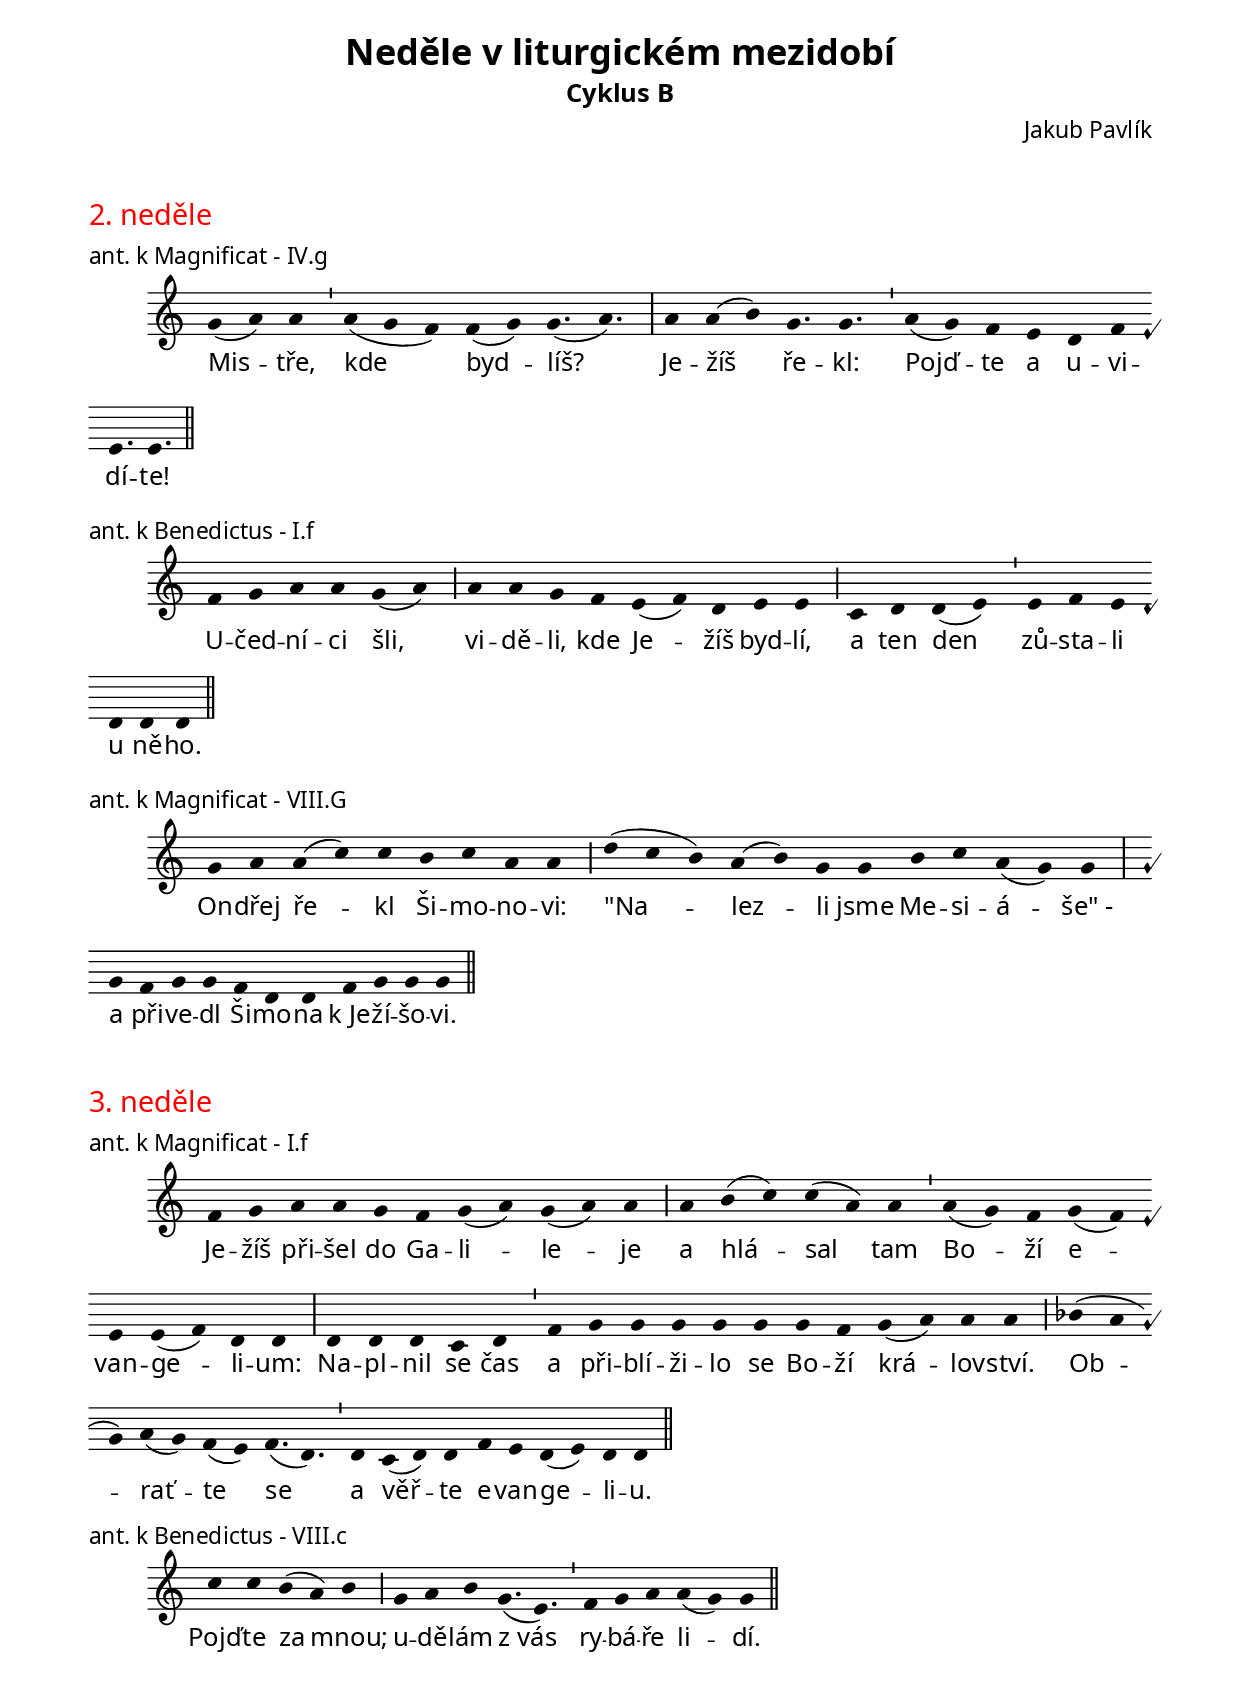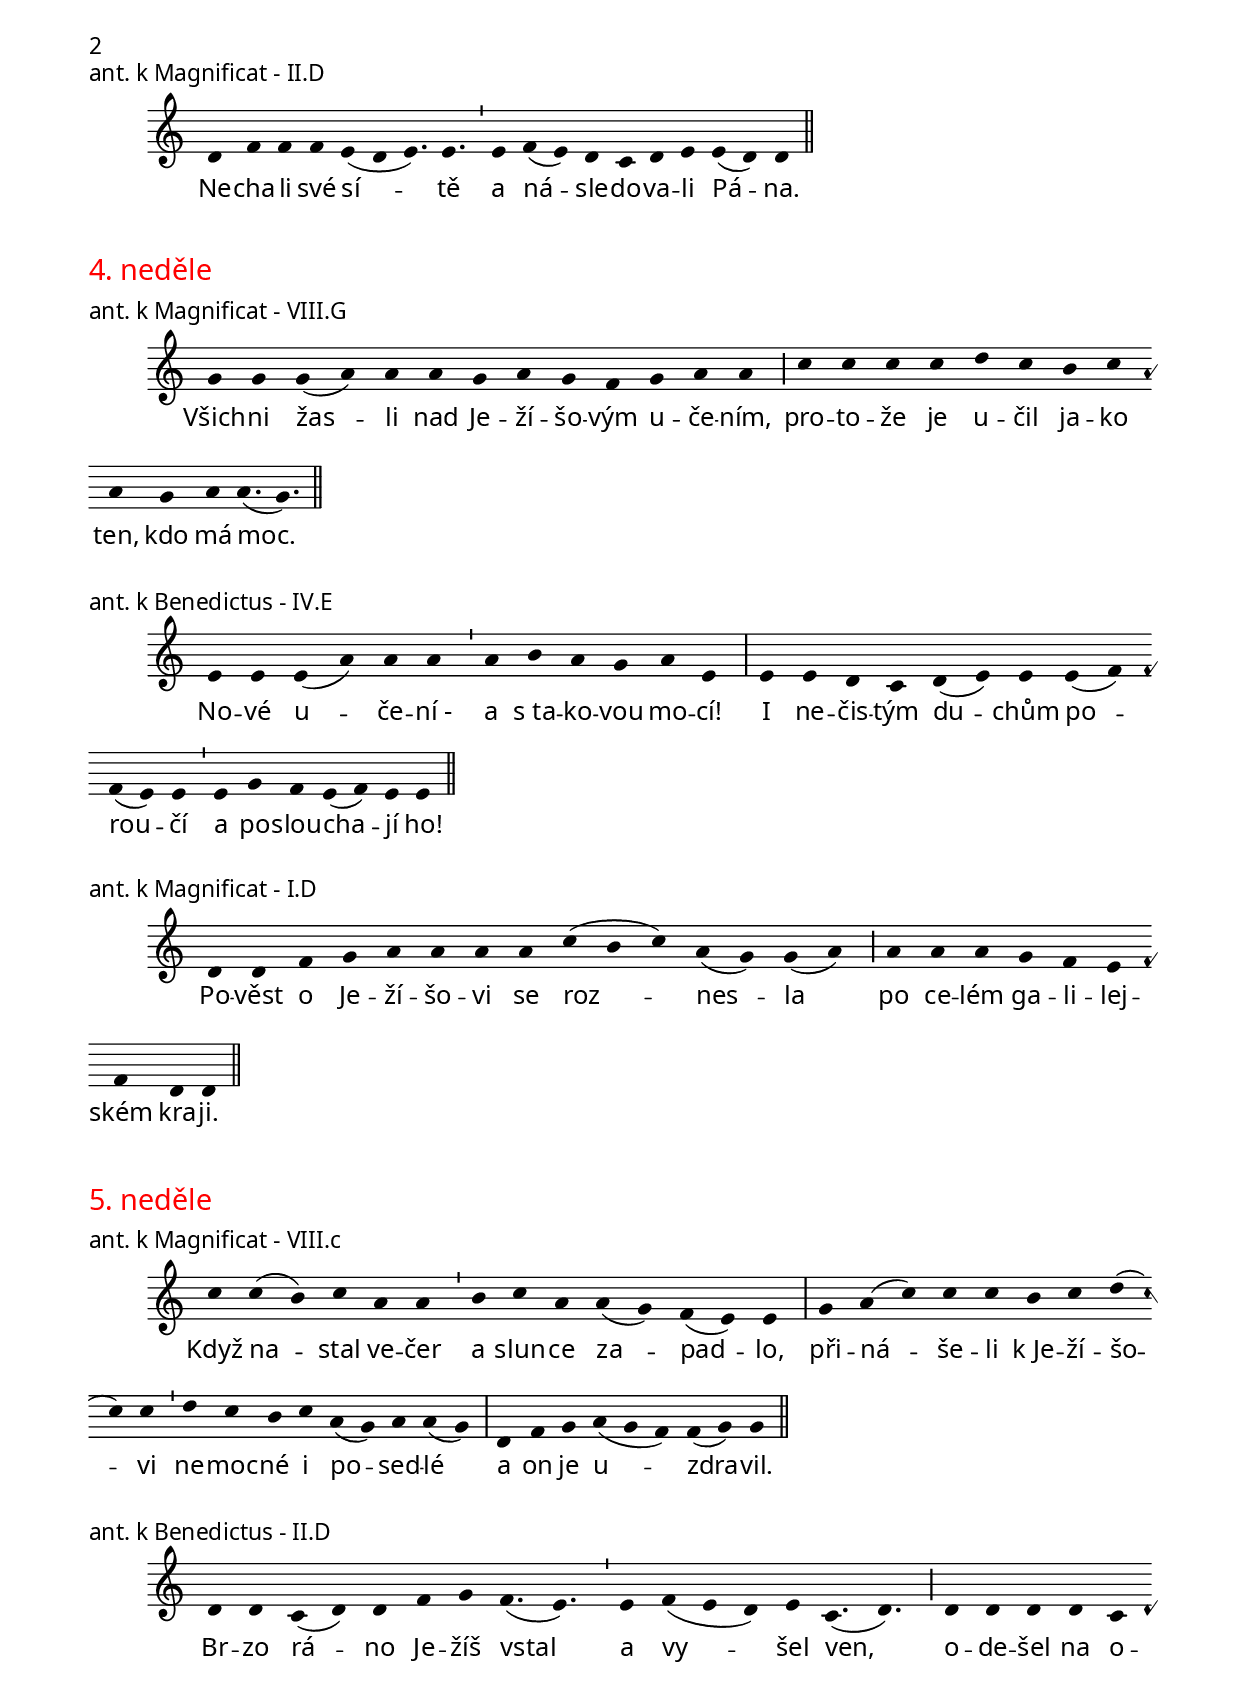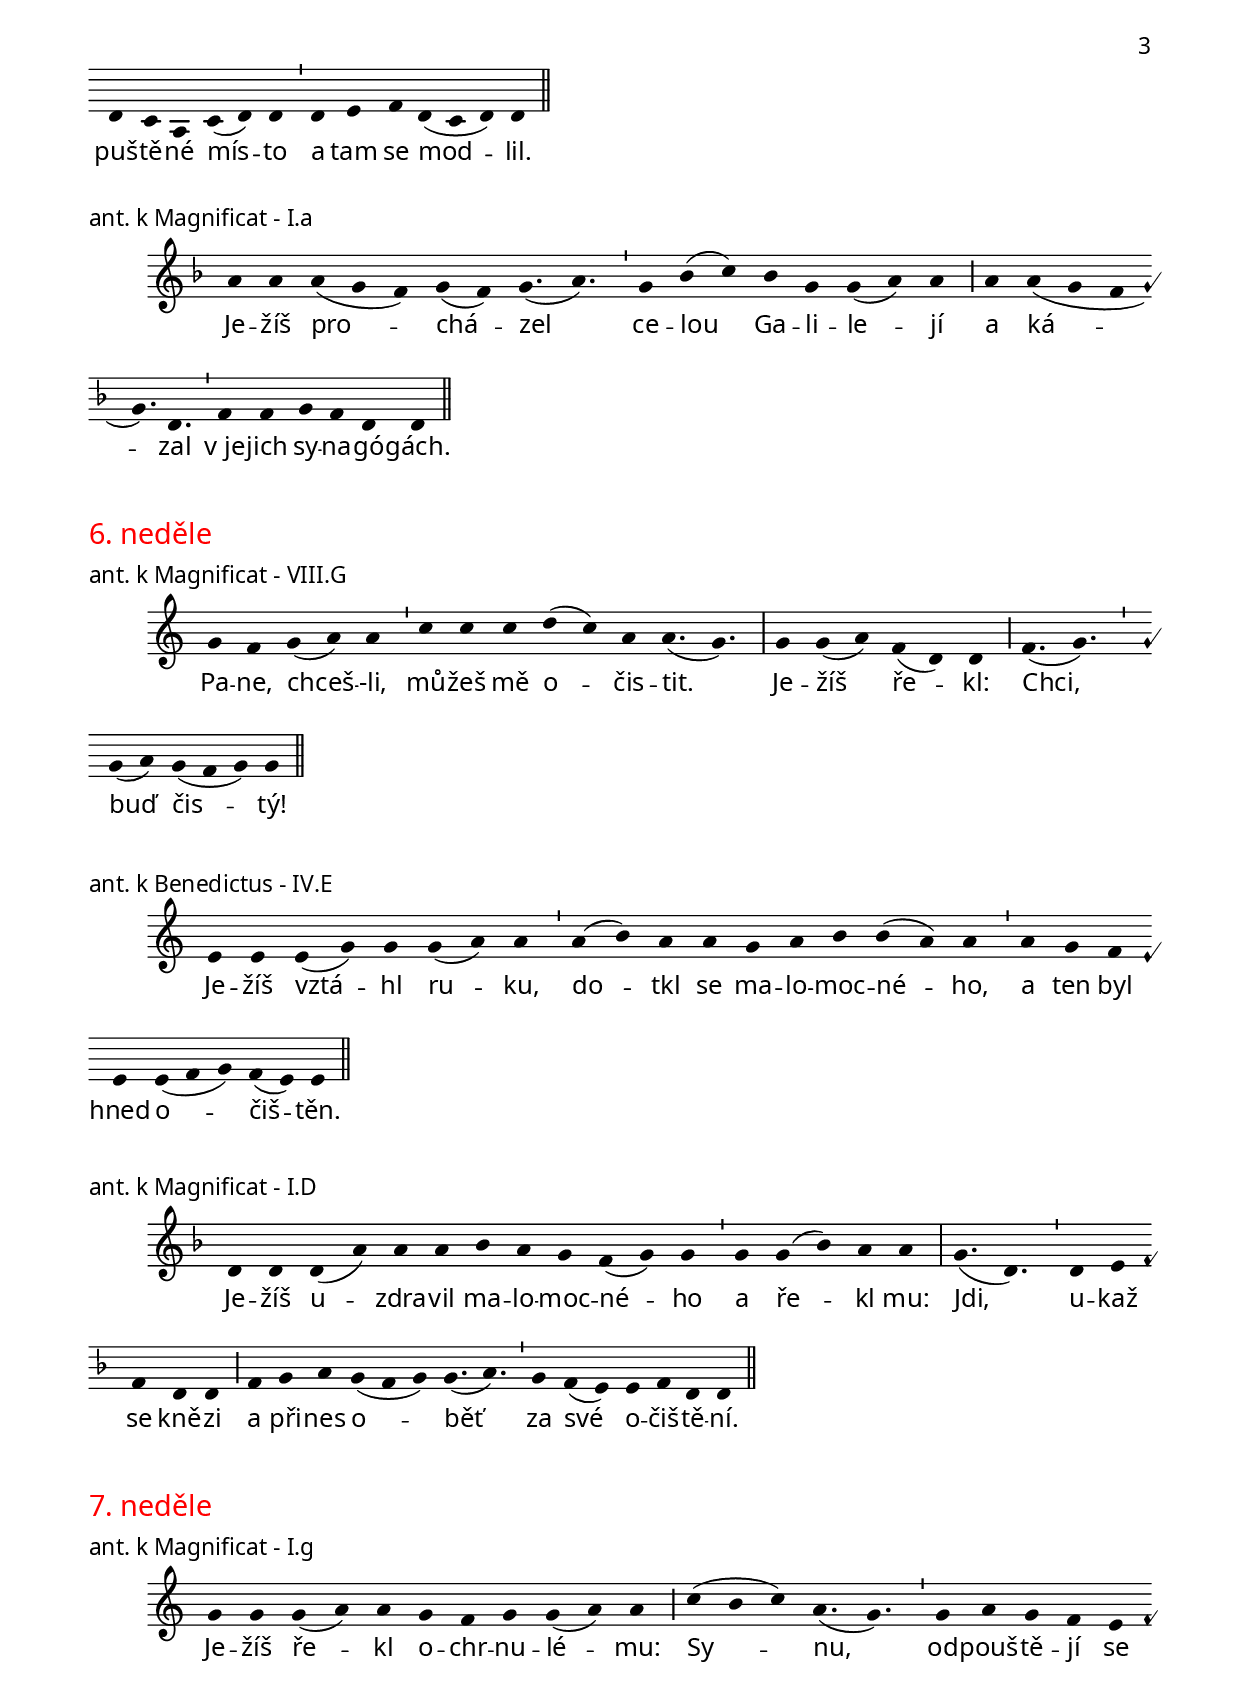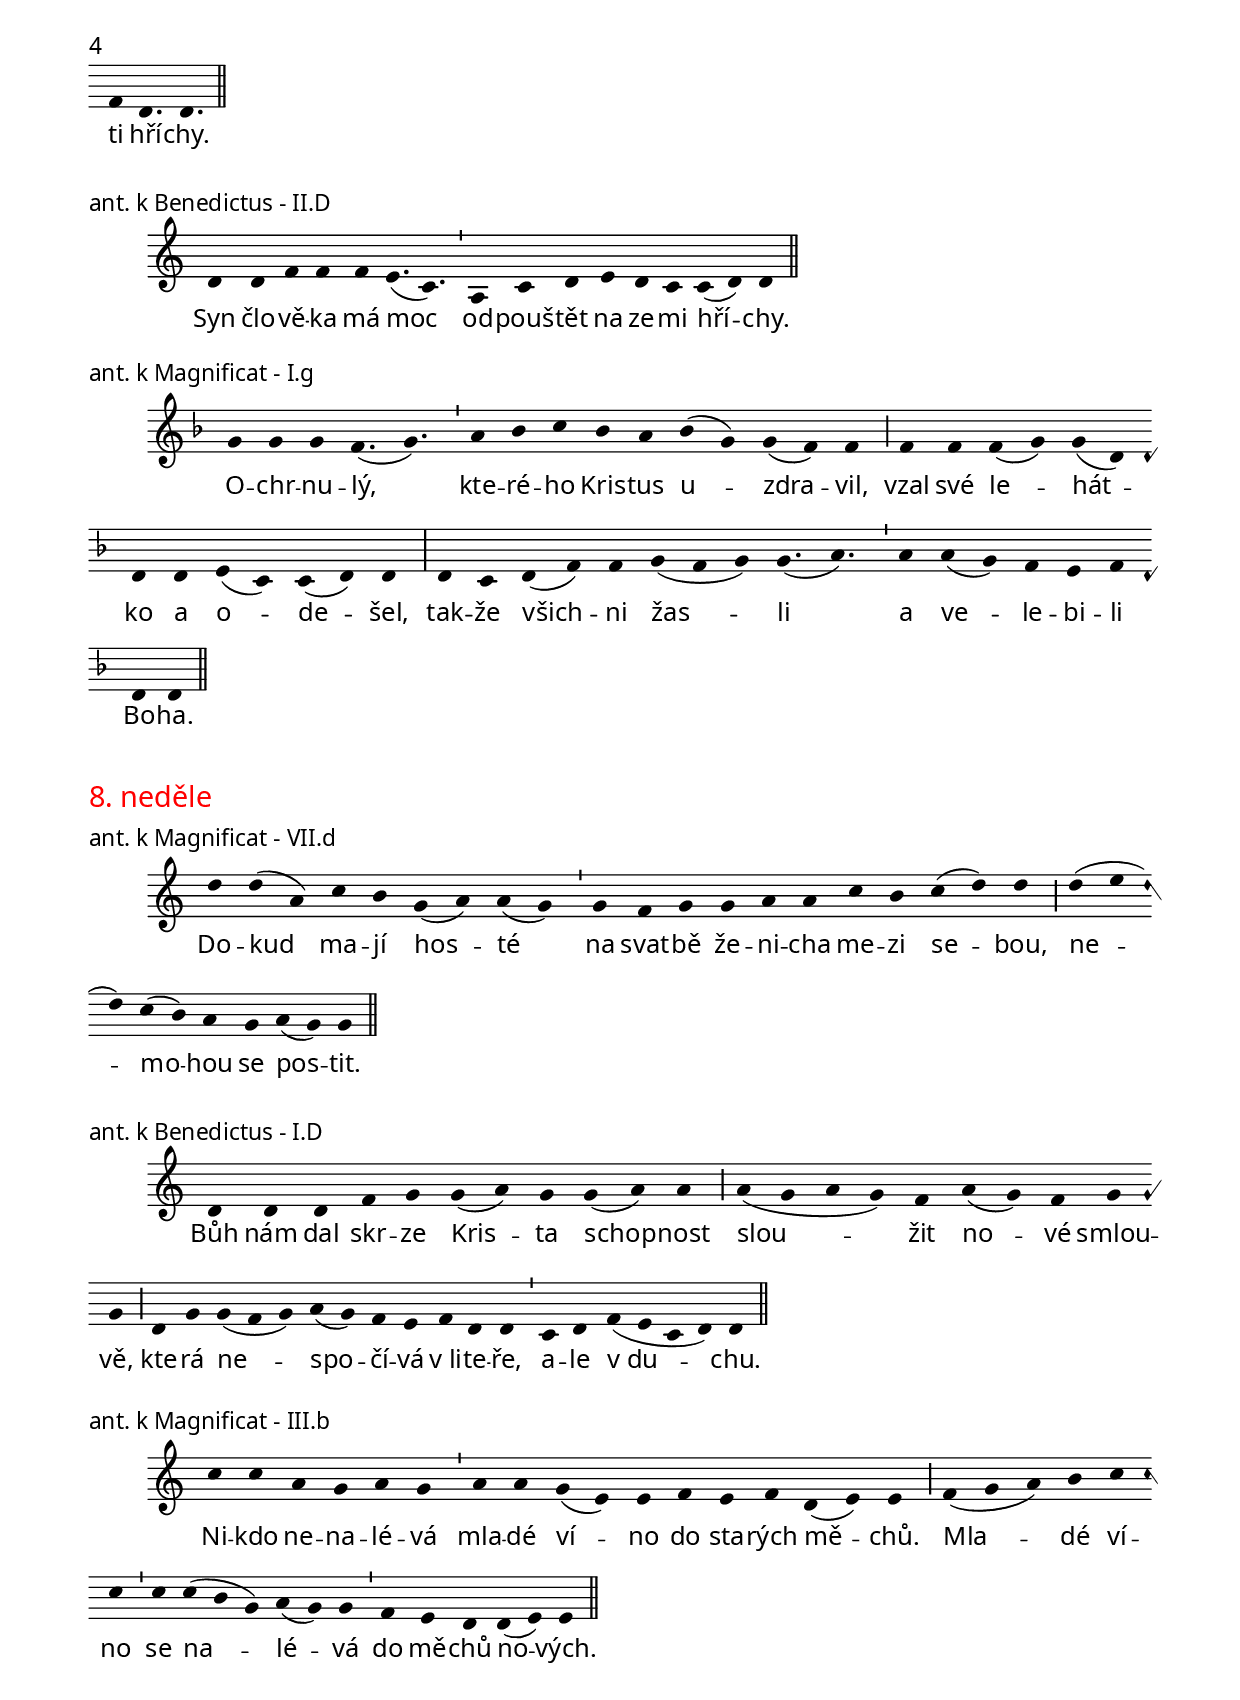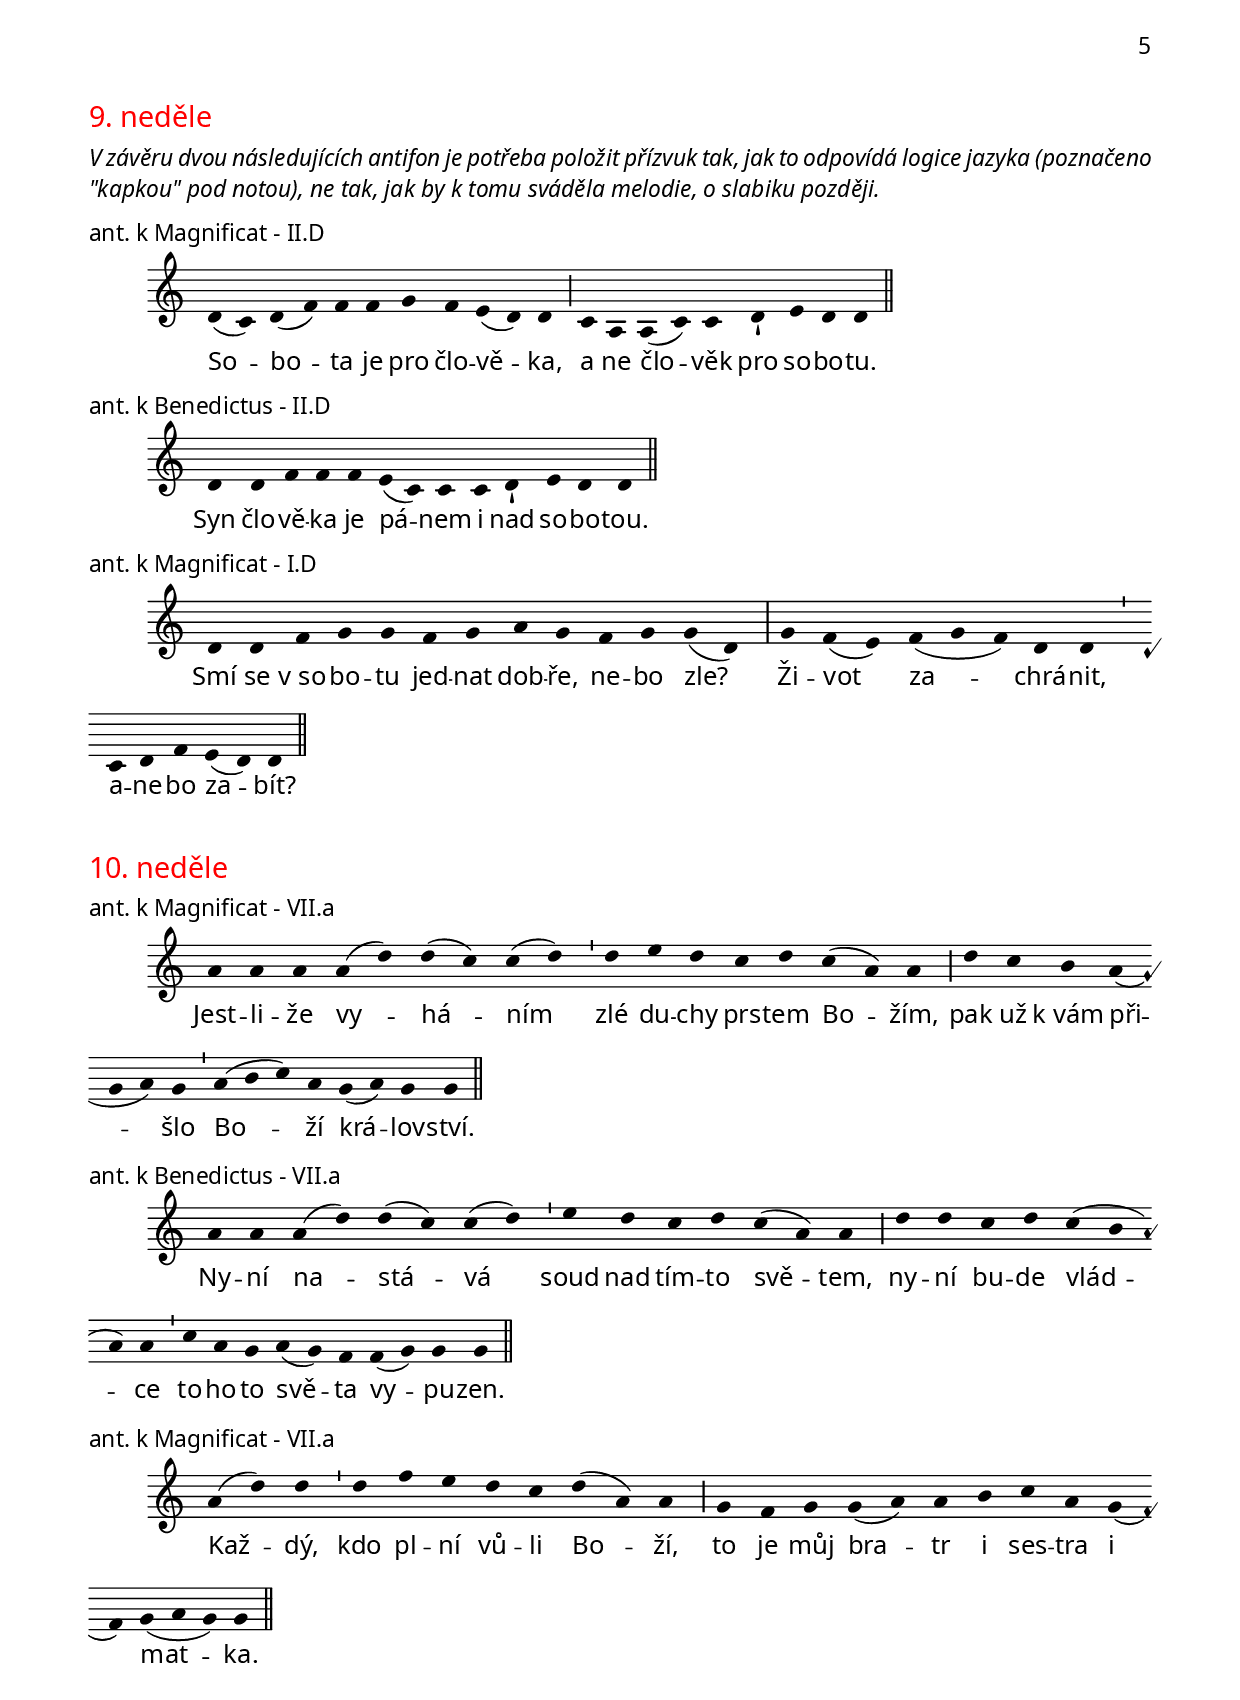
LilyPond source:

\version "2.14.2"

\header {
  title = "Neděle v liturgickém mezidobí"
  composer = "Jakub Pavlík"
}

\include "spolecne.ly"

\bookpart {
  \header {
    subtitle = "Cyklus B"
  }

  %{
  \markup {\nadpisDen {"X. neděle"}}
  
  \score {
    \relative c' {
      \choralniRezim

    }
    \addlyrics {

    }
    \header {
      quid = "ant. k"
      modus = ""
      differentia = ""
      psalmus = ""
      id = ""
      piece = \markup {\sestavTitulekBezZalmu}
    }
  }
  %}

  \markup {\nadpisDen {"2. neděle"}}

  \score {
    \relative c'' {
      \choralniRezim
      g( a) a \barMin a( g f) f( g) g4.( a) \barMax
      a4 a( b) g4. g \barMin
      a4( g) f e d f e4. e \barFinalis
    }
    \addlyrics {
      Mis -- tře, kde byd -- líš?
      Je -- žíš ře -- kl:
      Pojď -- te a u -- vi -- dí -- te!
    }
    \header {
      quid = "ant. k Magnificat"
      modus = "IV"
      differentia = "g"
      psalmus = ""
      id = "ne2b-1ne-mag"
      piece = \markup {\sestavTitulekBezZalmu}
    }
  }

  \score {
    \relative c' {
      \choralniRezim
      f4 g a a g( a) \barMaior
      a a g f e( f) d e e \barMaior
      c d d( e) \barMin e f e d d d \barFinalis
    }
    \addlyrics {
      U -- čed -- ní -- ci šli,
      vi -- dě -- li, kde Je -- žíš byd -- lí,
      a ten den zů -- sta -- li u ně -- ho.
    }
    \header {
      quid = "ant. k Benedictus"
      modus = "I"
      differentia = "f"
      psalmus = ""
      id = "ne2b-rch-ben"
      piece = \markup {\sestavTitulekBezZalmu}
    }
  }

  \score {
    \relative c'' {
      \choralniRezim
      g4 a a( c) c b c a a \barMaior
      d( c b) a( b) g g b c a( g) g \barMax
      g f g g f d d f g g g \barFinalis
    }
    \addlyrics {
      On -- dřej ře -- kl Ši -- mo -- no -- vi:
      "\"Na" -- lez -- li jsme Me -- si -- á -- "še\" -"
      a při -- ve -- dl Ši -- mo -- na k_Je -- ží -- šo -- vi.
    }
    \header {
      quid = "ant. k Magnificat"
      modus = "VIII"
      differentia = "G"
      psalmus = ""
      id = "ne2b-ne2-mag"
      piece = \markup {\sestavTitulekBezZalmu}
    }
  }
  
  \markup {\nadpisDen {"3. neděle"}}
    
  \score {
    \relative c' {
      \choralniRezim
      f4 g a a g f g( a) g( a) a \barMaior
      a b( c) c( a) a \barMin 
      a( g) f g( f) e e( f) d d \barMax
      
      d d d c d \barMin
      f g g g g g g f g( a) a a \barMaior
      bes( a g) a( g) f( e) f4.( d) \barMin
      d4 c( d) d f e d( e) d d \barFinalis
    }
    \addlyrics {
      Je -- žíš při -- šel do Ga -- li -- le -- je
      a hlá -- sal tam 
      Bo -- ží e -- van -- ge -- li -- um:
      
      Na -- pl -- nil se čas
      a při -- blí -- ži -- lo se Bo -- ží krá -- lov -- ství.
      Ob -- rať -- te se
      a věř -- te e -- van -- ge -- li -- u.
    }
    \header {
      quid = "ant. k Magnificat"
      modus = "I"
      differentia = "f"
      psalmus = ""
      id = "ne3b-ne1-mag"
      piece = \markup {\sestavTitulekBezZalmu}
    }
  }
  
  \score {
    \relative c'' {
      \choralniRezim
      c4 c b( a) b \barMaior
      g a b g4.( e) \barMin
      f4 g a a( g) g \barFinalis
    }
    \addlyrics {
      Pojď -- te za mnou;
      u -- dě -- lám z_vás ry -- bá -- ře li -- dí.
    }
    \header {
      quid = "ant. k Benedictus"
      modus = "VIII"
      differentia = "c"
      psalmus = ""
      id = "ne3b-rch-ben"
      piece = \markup {\sestavTitulekBezZalmu}
    }
  }
  
  \score {
    \relative c' {
      \choralniRezim
      d4 f f f e( d e4.) e \barMin
      e4 f( e) d c d e e( d) d \barFinalis
    }
    \addlyrics {
      Ne -- cha -- li své sí -- tě
      a ná -- sle -- do -- va -- li Pá -- na.
    }
    \header {
      quid = "ant. k Magnificat"
      modus = "II"
      differentia = "D"
      psalmus = ""
      id = "ne3b-ne2-mag"
      piece = \markup {\sestavTitulekBezZalmu}
    }
  }
  
  \markup {\nadpisDen {"4. neděle"}} 
  
  \score {
    \relative c'' {
      \choralniRezim
      g4 g g( a) a a g a g f g a a \barMaior
      c c c c d c b c a g a a4.( g) \barFinalis
    }
    \addlyrics {
      Všich -- ni žas -- li nad Je -- ží -- šo -- vým u -- če -- ním,
      pro -- to -- že je u -- čil ja -- ko ten,
      kdo má moc.
    }
    \header {
      quid = "ant. k Magnificat"
      modus = "VIII"
      differentia = "G"
      psalmus = ""
      id = "ne4b-ne1-mag"
      piece = \markup {\sestavTitulekBezZalmu}
    }
  }
  
  \score {
    \relative c' {
      \choralniRezim
      e4 e e( a) a a \barMin
      a b a g a e \barMax
      e e d c d( e) e e( f) f( e) e \barMin
      e g f e( f) e e \barFinalis
    }
    \addlyrics {
      No -- vé u -- če -- ní_- 
      a s_ta -- ko -- vou mo -- cí!
      I ne -- čis -- tým du -- chům po -- rou -- čí
      a po -- slou -- cha -- jí ho!
    }
    \header {
      quid = "ant. k Benedictus"
      modus = "IV"
      differentia = "E"
      psalmus = ""
      id = "ne4b-rch-ben"
      piece = \markup {\sestavTitulekBezZalmu}
    }
  }
  
  \score {
    \relative c' {
      \choralniRezim
      d4 d f g a a a a c( b c) a( g) g( a) \barMaior
      a a a g f e f d d \barFinalis
    }
    \addlyrics {
      Po -- věst o Je -- ží -- šo -- vi se roz -- nes -- la
      po ce -- lém ga -- li -- lej -- ském kra -- ji.
    }
    \header {
      quid = "ant. k Magnificat"
      modus = "I"
      differentia = "D"
      psalmus = ""
      id = "ne4b-2ne-mag"
      piece = \markup {\sestavTitulekBezZalmu}
    }
  }
  
  \markup {\nadpisDen {"5. neděle"}}
  
  \score {
    \relative c'' {
      \choralniRezim
      c4 c( b) c a a \barMin
      b c a a( g) f( e) e \barMax
      g a( c) c c b c d( c) c \barMin
      d c b c a( g) a a( g) \barMax
      d f g a( g f) f( g) g \barFinalis
    }
    \addlyrics {
      Když na -- stal ve -- čer
      a slun -- ce za -- pad -- lo,
      při -- ná -- še -- li k_Je -- ží -- šo -- vi
      ne -- moc -- né i po -- sed -- lé
      a on je u -- zdra -- vil.
    }
    \header {
      quid = "ant. k Magnificat"
      modus = "VIII"
      differentia = "c"
      psalmus = ""
      id = "ne5b-1ne-mag"
      piece = \markup {\sestavTitulekBezZalmu}
    }
  }
  
  \score {
    \relative c' {
      \choralniRezim
      d4 d c( d) d f g f4.( e) \barMin
      e4 f( e d) e c4.( d) \barMaior
      d4 d d d c d c a c( d) d \barMin
      d e f d( c d) d \barFinalis
    }
    \addlyrics {
      Br -- zo rá -- no Je -- žíš vstal 
      a vy -- šel ven,
      o -- de -- šel na o -- puš -- tě -- né mís -- to
      a tam se mod -- lil.
    }
    \header {
      quid = "ant. k Benedictus"
      modus = "II"
      differentia = "D"
      psalmus = ""
      id = "ne5b-rch-ben"
      piece = \markup {\sestavTitulekBezZalmu}
    }
  }
  
  \score {
    \relative c'' {
      \choralniRezim
      \key f \major
      a4 a a( g f) g( f) g4.( a) \barMin
      g4 bes( c) bes g g( a) a \barMaior
      a a( g f g4.) d \barMin
      f4 f g f d d \barFinalis
    }
    \addlyrics {
      Je -- žíš pro -- chá -- zel 
      ce -- lou Ga -- li -- le -- jí
      a ká -- zal v_je -- jich sy -- na -- gó -- gách.
    }
    \header {
      quid = "ant. k Magnificat"
      modus = "I"
      differentia = "a"
      psalmus = ""
      id = "ne5b-2ne-mag"
      piece = \markup {\sestavTitulekBezZalmu}
    }
  }
  
  \markup {\nadpisDen {"6. neděle"}}
  
  \score {
    \relative c'' {
      \choralniRezim
      g4 f g( a) a \barMin
      c c c d( c) a a4.( g) \barMax
      g4 g( a) f( d) d \barMaior
      f4.( g) \barMin
      g4( a) g( f g) g \barFinalis
    }
    \addlyrics {
      Pa -- ne, chceš -- -li, 
      mů -- žeš mě o -- čis -- tit.
      Je -- žíš ře -- kl:
      Chci, 
      buď čis -- tý!
    }
    \header {
      quid = "ant. k Magnificat"
      modus = "VIII"
      differentia = "G"
      psalmus = ""
      id = "ne6b-1ne-mag"
      piece = \markup {\sestavTitulekBezZalmu}
    }
  }
  
  \score {
    \relative c' {
      \choralniRezim
      e4 e e( g) g g( a) a \barMin
      a( b) a a g a b b( a) a \barMin
      a g f e e( f g) f( e) e \barFinalis
    }
    \addlyrics {
      Je -- žíš vztá -- hl ru -- ku,
      do -- tkl se ma -- lo -- moc -- né -- ho,
      a ten byl hned o -- čiš -- těn.
    }
    \header {
      quid = "ant. k Benedictus"
      modus = "IV"
      differentia = "E"
      psalmus = ""
      id = "ne6b-rch-ben"
      piece = \markup {\sestavTitulekBezZalmu}
    }
  }
  
  \score {
    \relative c' {
      \choralniRezim
      \key f \major
      d4 d d( a') a a bes a g f( g) g \barMin
      g g( bes) a a \barMax
      g4.( d) \barMin d4 e f d d \barMaior
      f g a g( f g) g4.( a) \barMin
      g4 f( e) e f d d \barFinalis
    }
    \addlyrics {
      Je -- žíš u -- zdra -- vil ma -- lo -- moc -- né -- ho
      a ře -- kl mu:
      Jdi, u -- kaž se kně -- zi
      a při -- nes o -- běť 
      za své o -- čiš -- tě -- ní.
    }
    \header {
      quid = "ant. k Magnificat"
      modus = "I"
      differentia = "D"
      psalmus = ""
      id = "ne6b-2ne-mag"
      piece = \markup {\sestavTitulekBezZalmu}
    }
  }
  
  \markup {\nadpisDen {"7. neděle"}}
  
  \score {
    \relative c'' {
      \choralniRezim
      g4 g g( a) a g f g g( a) a \barMaior
      c( b c) a4.( g) \barMin
      g4 a g f e f d4. d \barFinalis
    }
    \addlyrics {
      Je -- žíš ře -- kl o -- chr -- nu -- lé -- mu:
      Sy -- nu, od -- pouš -- tě -- jí se ti hří -- chy.
    }
    \header {
      quid = "ant. k Magnificat"
      modus = "I"
      differentia = "g"
      psalmus = ""
      id = "ne7b-mag1"
      piece = \markup {\sestavTitulekBezZalmu}
    }
  }
  
  \score {
    \relative c' {
      \choralniRezim
      d4 d f f f e4.( c) \barMin
      a4 c d e d c c( d) d \barFinalis
    }
    \addlyrics {
      Syn člo -- vě -- ka má moc
      od -- pouš -- tět na ze -- mi hří -- chy.
    }
    \header {
      quid = "ant. k Benedictus"
      modus = "II"
      differentia = "D"
      psalmus = ""
      id = "ne7b-ben"
      piece = \markup {\sestavTitulekBezZalmu}
    }
  }
  
  \score {
    \relative c'' {
      \choralniRezim
      \key f \major
      g4 g g f4.( g) \barMin
      a4 bes c bes a bes( g) g( f) f \barMaior
      f f f( g) g( d) d4 d e( c) c( d) d \barMax
      
      d c d( f) f g( f g) g4.( a) \barMin
      a4 a( g) f e f d d \barFinalis
    }
    \addlyrics {
      O -- chr -- nu -- lý, 
      kte -- ré -- ho Kris -- tus u -- zdra -- vil,
      vzal své le -- hát -- ko a o -- de -- šel,
      
      tak -- že všich -- ni žas -- li 
      a ve -- le -- bi -- li Bo -- ha.
    }
    \header {
      quid = "ant. k Magnificat"
      modus = "I"
      differentia = "g"
      psalmus = ""
      id = "ne7b-mag2"
      piece = \markup {\sestavTitulekBezZalmu}
    }
  }
  
  \markup {\nadpisDen {"8. neděle"}}
  
  \score {
    \relative c'' {
      \choralniRezim
      d4 d( a) c b g( a) a( g) \barMin g f g g a a c b c( d) d \barMaior
      d( e d) c( b) a g a( g) g \barFinalis
    }
    \addlyrics {
      Do -- kud ma -- jí hos -- té na svat -- bě že -- ni -- cha 
      me -- zi se -- bou,
      ne -- mo -- hou se pos -- tit.
    }
    \header {
      quid = "ant. k Magnificat"
      modus = "VII"
      differentia = "d"
      psalmus = ""
      id = ""
      piece = \markup {\sestavTitulekBezZalmu}
    }
  }
  
  \score {
    \relative c' {
      \choralniRezim
      d4 d d f g g( a) g g( a) a \barMaior
      a( g a g) f a( g) f g g \barMaior
      d g g( f g) a( g) f e f d d \barMin 
      c d f( e c d) d \barFinalis
    }
    \addlyrics {
      Bůh nám dal skr -- ze Kris -- ta schop -- nost
      slou -- žit no -- vé smlou -- vě,
      kte -- rá ne -- spo -- čí -- vá v_li -- te -- ře,
      a -- le v_du -- chu.
    }
    \header {
      quid = "ant. k Benedictus"
      modus = "I"
      differentia = "D"
      psalmus = ""
      id = ""
      piece = \markup {\sestavTitulekBezZalmu}
    }
  }
  
  \score {
    \relative c'' {
      \choralniRezim
      c4 c a g a g \barMin a a g( e) e f e f d( e) e \barMaior
      f( g a) b c c \barMin c c( b g) a( g) g \barMin f e d d( e) e \barFinalis
    }
    \addlyrics {
      Ni -- kdo ne -- na -- lé -- vá mla -- dé ví -- no do sta -- rých mě -- chů.
      Mla -- dé ví -- no se na -- lé -- vá do mě -- chů no -- vých.
    }
    \header {
      quid = "ant. k Magnificat"
      modus = "III"
      differentia = "b"
      psalmus = ""
      id = ""
      piece = \markup {\sestavTitulekBezZalmu}
    }
  }
  
  \markup {\nadpisDen {"9. neděle"}}
  
  \markup\italic\justify{V závěru dvou následujících antifon je potřeba
  položit přízvuk tak, jak to odpovídá logice jazyka (poznačeno
  "\"kapkou\"" pod notou), ne tak, jak by k tomu sváděla melodie,
  o slabiku později.}
  
  \score {
    \relative c' {
      \choralniRezim
      d( c) d( f) f f g f e( d) d \barMaior
      c a a( c) c d-| e d d \barFinalis
    }
    \addlyrics {
      So -- bo -- ta je pro člo -- vě -- ka,
      a ne člo -- věk pro so -- bo -- tu.
    }
    \header {
      quid = "ant. k Magnificat"
      modus = "II"
      differentia = "D"
      psalmus = ""
      id = ""
      piece = \markup {\sestavTitulekBezZalmu}
    }
  }
  
  \score {
    \relative c' {
      \choralniRezim
      d4 d f f f e( c) c c d-| e d d \barFinalis
    }
    \addlyrics {
      Syn člo -- vě -- ka je pá -- nem i nad so -- bo -- tou.
    }
    \header {
      quid = "ant. k Benedictus"
      modus = "II"
      differentia = "D"
      psalmus = ""
      id = ""
      piece = \markup {\sestavTitulekBezZalmu}
    }
  }
  
  \score {
    \relative c' {
      \choralniRezim
      d4 d f g g f g a g f g g( d) \barMax
      g f( e) f( g f) d d \barMin c d f e( d) d \barFinalis
    }
    \addlyrics {
      Smí se v_so -- bo -- tu jed -- nat dob -- ře,
      % a -- 
      ne -- bo zle?
      Ži -- vot za -- chrá -- nit,
      a -- ne -- bo za -- bít?
    }
    \header {
      quid = "ant. k Magnificat"
      modus = "I"
      differentia = "D"
      psalmus = ""
      id = ""
      piece = \markup {\sestavTitulekBezZalmu}
    }
  }
  
  \markup {\nadpisDen {"10. neděle"}}
  
  \score {
    \relative c'' {
      \choralniRezim
      a4 a a a( d) d( c) c( d) \barMin d e d c d c( a) a \barMaior
      d c b a( g a) g \barMin a( b c) a g( a) g g \barFinalis
    }
    \addlyrics {
      Jest -- li -- že vy -- há -- ním zlé du -- chy prs -- tem Bo -- žím,
      pak už k_vám při -- šlo Bo -- ží krá -- lov -- ství.
    }
    \header {
      quid = "ant. k Magnificat"
      modus = "VII"
      differentia = "a"
      psalmus = ""
      id = ""
      piece = \markup {\sestavTitulekBezZalmu}
    }
  }
  
  \score {
    \relative c'' {
      \choralniRezim
      a4 a a( d) d( c) c( d) \barMin e d c d c( a) a \barMaior
      d d c d c( b a) a \barMin c a g a( g) f f( g) g g \barFinalis
    }
    \addlyrics {
      Ny -- ní na -- stá -- vá soud nad tím -- to svě -- tem,
      ny -- ní bu -- de vlád -- ce to -- ho -- to svě -- ta vy -- pu -- zen.
    }
    \header {
      quid = "ant. k Benedictus"
      modus = "VII"
      differentia = "a"
      psalmus = ""
      id = ""
      piece = \markup {\sestavTitulekBezZalmu}
    }
  }
  
  \score {
    \relative c'' {
      \choralniRezim
      a4( d) d \barMin d f e d c d( a) a \barMaior
      g f g g( a) a b c a g( f) g( a g) g \barFinalis
    }
    \addlyrics {
      Kaž -- dý, kdo pl -- ní vů -- li Bo -- ží,
      to je můj bra -- tr i ses -- tra i mat -- ka.
    }
    \header {
      quid = "ant. k Magnificat"
      modus = "VII"
      differentia = "a"
      psalmus = ""
      id = ""
      piece = \markup {\sestavTitulekBezZalmu}
    }
  }
  
  \markup {\nadpisDen {"11. neděle"}}
  
  \score {
    \relative c' {
      \choralniRezim

    }
    \addlyrics {
      Bo -- ží krá -- lov -- ství je po -- dob -- né člo -- vě -- ku,
      kte -- rý za -- se -- je do ze -- mě se -- me -- no;
      ať spí, ne -- bo je vzhů -- ru,
      se -- me -- no klí -- čí a ros -- te.
    }
    \header {
      quid = "ant. k Magnificat"
      modus = ""
      differentia = ""
      psalmus = ""
      id = ""
      piece = \markup {\sestavTitulekBezZalmu}
    }
  }
  
  \score {
    \relative c' {
      \choralniRezim

    }
    \addlyrics {
      Bo -- ží krá -- lov -- ství je ja -- ko hoř -- čič -- né zrn -- ko:
      je men -- ší než všech -- na se -- me -- na,
      a -- le když vze -- jde,
      pře -- růs -- tá všech -- ny ji -- né za -- hrad -- ní rost -- li -- ny.
    }
    \header {
      quid = "ant. k Benedictus"
      modus = ""
      differentia = ""
      psalmus = ""
      id = ""
      piece = \markup {\sestavTitulekBezZalmu}
    }
  }
  
  \score {
    \relative c' {
      \choralniRezim

    }
    \addlyrics {
      Je -- žíš hlá -- sal Bo -- ží slo -- vo
      v_mno -- ha po -- do -- ben -- stvích.
    }
    \header {
      quid = "ant. k Magnificat"
      modus = ""
      differentia = ""
      psalmus = ""
      id = ""
      piece = \markup {\sestavTitulekBezZalmu}
    }
  }
}